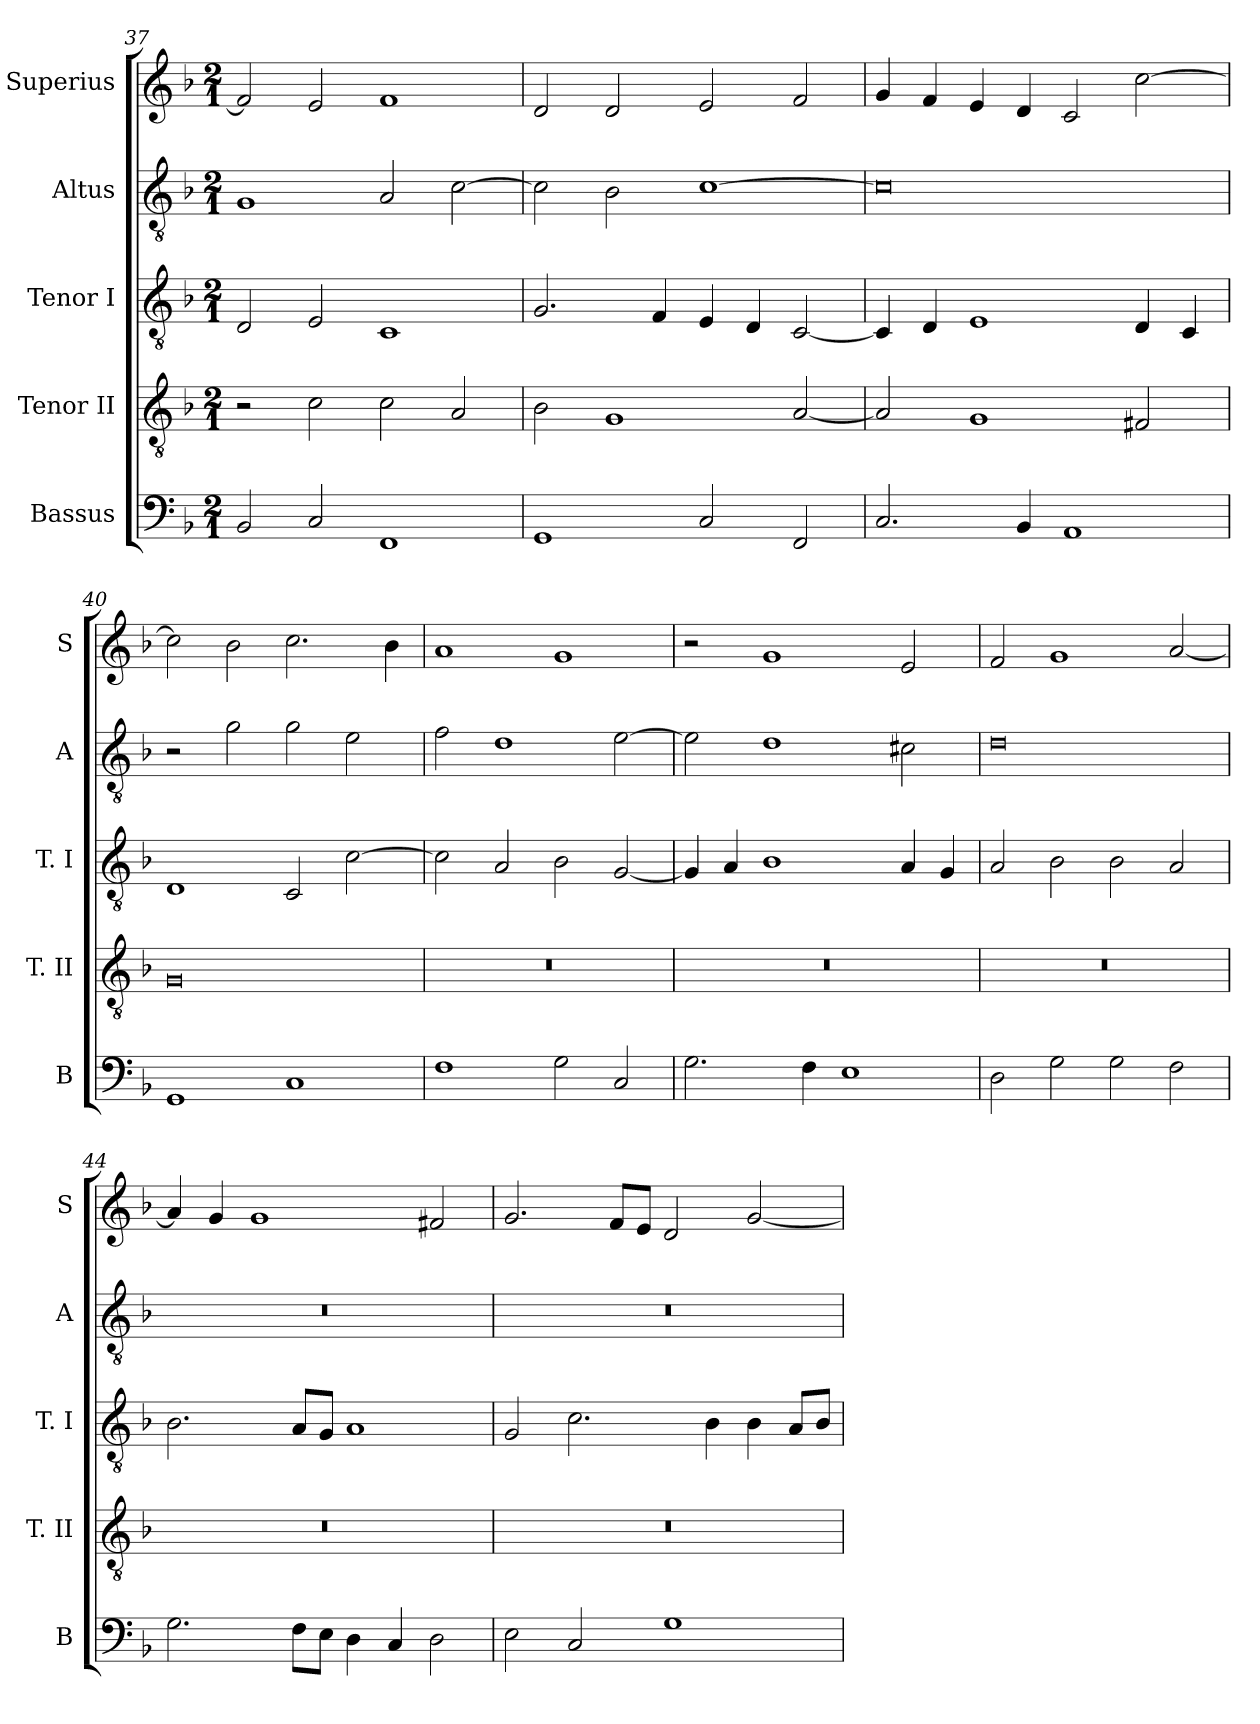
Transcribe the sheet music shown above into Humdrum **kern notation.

**kern	**kern	**kern	**kern	**kern
*part5	*part4	*part3	*part2	*part1
*staff5	*staff4	*staff3	*staff2	*staff1
*I"Bassus	*I"Tenor II	*I"Tenor I	*I"Altus	*I"Superius
*I'B	*I'T. II	*I'T. I	*I'A	*I'S
*clefF4	*clefGv2	*clefGv2	*clefGv2	*clefG2
*k[b-]	*k[b-]	*k[b-]	*k[b-]	*k[b-]
*F:	*F:	*F:	*F:	*F:
*M2/1	*M2/1	*M2/1	*M2/1	*M2/1
=37	=37	=37	=37	=37
2BB-	2r	2D	1G	2f]
2C	2c	2E	.	2e
1FF	2c	1C	2A	1f
.	2A	.	[2c	.
=38	=38	=38	=38	=38
1GG	2B-	2.G	2c]	2d
.	1G	.	2B-	2d
.	.	4F	.	.
2C	.	4E	[1c	2e
.	.	4D	.	.
2FF	[2A	[2C	.	2f
=39	=39	=39	=39	=39
2.C	2A]	4C]	0c]	4g
.	.	4D	.	4f
.	1G	1E	.	4e
4BB-	.	.	.	4d
1AA	.	.	.	2c
.	2F#X	4D	.	[2cc
.	.	4C	.	.
=40	=40	=40	=40	=40
1GG	0G	1D	2r	2cc]
.	.	.	2g	2b-
1C	.	2C	2g	2.cc
.	.	[2c	2e	.
.	.	.	.	4b-
=41	=41	=41	=41	=41
1F	0r	2c]	2f	1a
.	.	2A	1d	.
2G	.	2B-	.	1g
2C	.	[2G	[2e	.
=42	=42	=42	=42	=42
2.G	0r	4G]	2e]	2r
.	.	4A	.	.
.	.	1B-	1d	1g
4F	.	.	.	.
1E	.	.	.	.
.	.	4A	2c#X	2e
.	.	4G	.	.
=43	=43	=43	=43	=43
2D	0r	2A	0d	2f
2G	.	2B-	.	1g
2G	.	2B-	.	.
2F	.	2A	.	[2a
=44	=44	=44	=44	=44
2.G	0r	2.B-	0r	4a]
.	.	.	.	4g
.	.	.	.	1g
8FL	.	8AL	.	.
8EJ	.	8GJ	.	.
4D	.	1A	.	.
4C	.	.	.	.
2D	.	.	.	2f#X
=45	=45	=45	=45	=45
2E	0r	2G	0r	2.g
2C	.	2.c	.	.
.	.	.	.	8fL
.	.	.	.	8eJ
1G	.	.	.	2d
.	.	4B-	.	.
.	.	4B-	.	[2g
.	.	8AL	.	.
.	.	8B-J	.	.
=	=	=	=	=
*-	*-	*-	*-	*-
